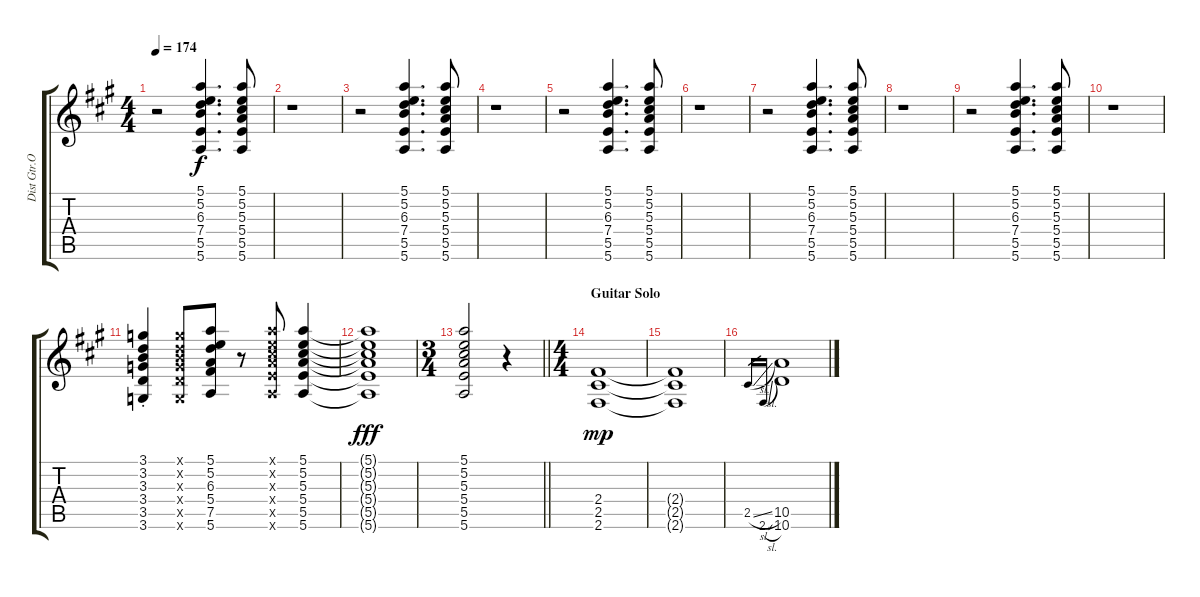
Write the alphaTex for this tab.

\track ("Dist Gtr.Open E Tuning" "Dist Gtr.O") {instrument distortionguitar}
\staff {score tabs}
\tuning (E4 B3 Ab3 E3 B2 E2) {hide}
\ts (4 4)
\tempo 174
\clef g2
\ks a
r.2{dy f} (5.1 5.2 6.3 7.4 5.5 5.6).4{d} (5.1 5.2 5.3 5.4 5.5 5.6).8 |
r.1 |
r.2 (5.1 5.2 6.3 7.4 5.5 5.6).4{d} (5.1 5.2 5.3 5.4 5.5 5.6).8 |
r.1 |
r.2 (5.1 5.2 6.3 7.4 5.5 5.6).4{d} (5.1 5.2 5.3 5.4 5.5 5.6).8 |
r.1 |
r.2 (5.1 5.2 6.3 7.4 5.5 5.6).4{d} (5.1 5.2 5.3 5.4 5.5 5.6).8 |
r.1 |
r.2 (5.1 5.2 6.3 7.4 5.5 5.6).4{d} (5.1 5.2 5.3 5.4 5.5 5.6).8 |
r.1 |
(3.1{st} 3.2{st} 3.3{st} 3.4{st} 3.5{st} 3.6{st}).4 (3.1{x} 3.2{x} 3.3{x} 3.4{x} 3.5{x} 3.6{x}).8 (5.1 5.2 6.3 5.4 7.5 5.6).8 r.8 (5.1{x} 5.2{x} 5.3{x} 5.4{x} 5.5{x} 5.6{x}).8 (5.1 5.2 5.3 5.4 5.5 5.6).4 |
(5.1{t} 5.2{t} 5.3{t} 5.4{t} 5.5{t} 5.6{t}).1{dy fff} |
\ts (3 4)
\barLineRight lightlight
(5.1 5.2 5.3 5.4 5.5 5.6).2 r.4 |
\ts (4 4)
\section ("" "Guitar Solo")
(2.4 2.5 2.6).1{dy mp} |
(2.4{t} 2.5{t} 2.6{t}).1 |
2.5{sl}.16{gr} 2.6{sl}.16{gr} (10.5 10.6).1
